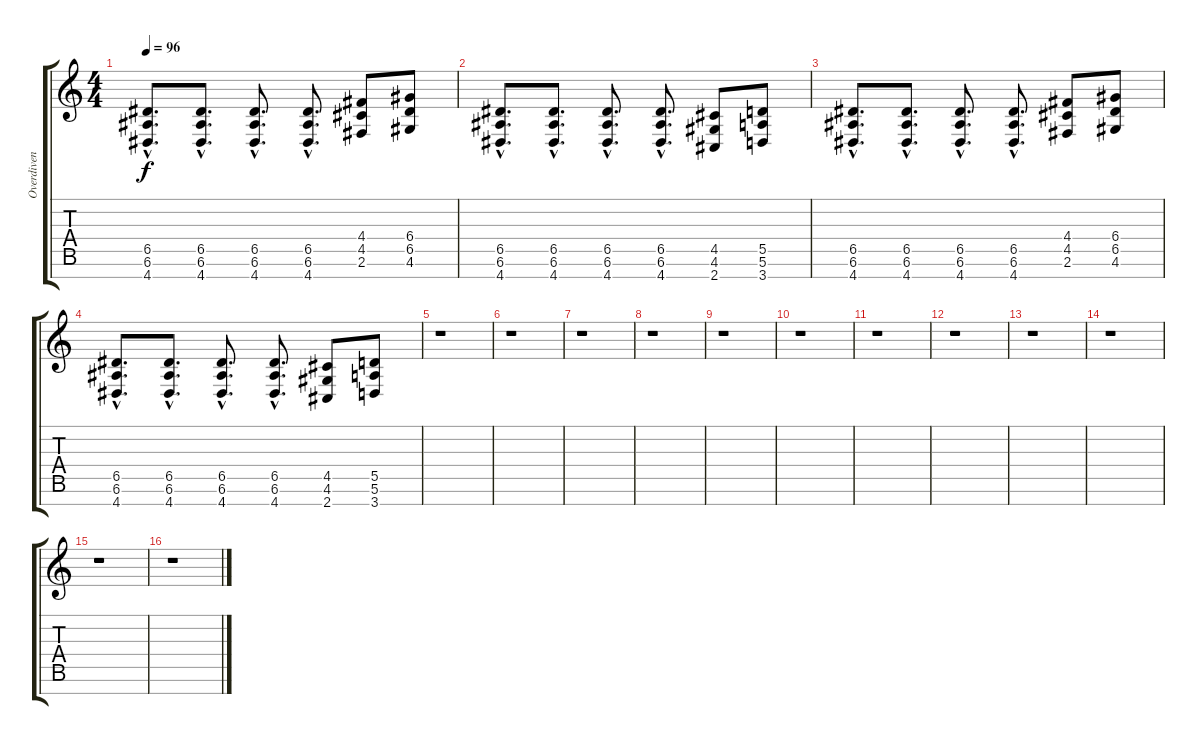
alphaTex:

\track ("Overdiven Guitar" "Overdiven ") {instrument distortionguitar}
\staff {score tabs}
\tuning (E4 B3 G3 D3 A2 E2 B1) {hide}
\ts (4 4)
\tempo 96
\clef g2
\ks c
(6.5{hac} 6.6{hac} 4.7{hac}).8{d dy f} (6.5{hac} 6.6{hac} 4.7{hac}).8{d} (6.5{hac} 6.6{hac} 4.7{hac}).8{d} (6.5{hac} 6.6{hac} 4.7{hac}).8{d} (4.4 4.5 2.6).8 (6.4 6.5 4.6).8 |
(6.5{hac} 6.6{hac} 4.7{hac}).8{d} (6.5{hac} 6.6{hac} 4.7{hac}).8{d} (6.5{hac} 6.6{hac} 4.7{hac}).8{d} (6.5{hac} 6.6{hac} 4.7{hac}).8{d} (4.5 4.6 2.7).8 (5.5 5.6 3.7).8 |
(6.5{hac} 6.6{hac} 4.7{hac}).8{d} (6.5{hac} 6.6{hac} 4.7{hac}).8{d} (6.5{hac} 6.6{hac} 4.7{hac}).8{d} (6.5{hac} 6.6{hac} 4.7{hac}).8{d} (4.4 4.5 2.6).8 (6.4 6.5 4.6).8 |
(6.5{hac} 6.6{hac} 4.7{hac}).8{d} (6.5{hac} 6.6{hac} 4.7{hac}).8{d} (6.5{hac} 6.6{hac} 4.7{hac}).8{d} (6.5{hac} 6.6{hac} 4.7{hac}).8{d} (4.5 4.6 2.7).8 (5.5 5.6 3.7).8 |
r.1 |
r.1 |
r.1 |
r.1 |
r.1 |
r.1 |
r.1 |
r.1 |
r.1 |
r.1 |
r.1 |
r.1
